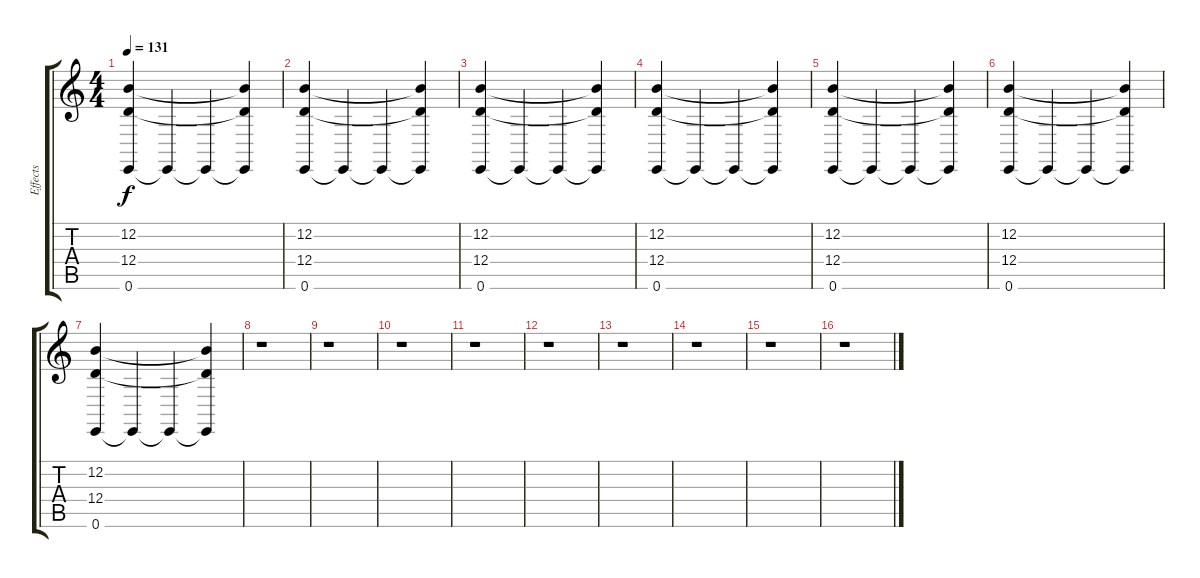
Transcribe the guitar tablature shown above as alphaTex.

\track ("Effects" "Effects") {instrument tinklebell}
\staff {score tabs}
\tuning (E4 B3 G3 D3 A2 E2) {hide}
\ts (4 4)
\tempo 131
\clef g2
\ks c
(12.2 12.4 0.6).4{dy f instrument tinklebell} 0.6{t}.4 0.6{t}.4 (12.2{t} 12.4{t} 0.6{t}).4 |
(12.2 12.4 0.6).4 0.6{t}.4 0.6{t}.4 (12.2{t} 12.4{t} 0.6{t}).4 |
(12.2 12.4 0.6).4 0.6{t}.4 0.6{t}.4 (12.2{t} 12.4{t} 0.6{t}).4 |
(12.2 12.4 0.6).4 0.6{t}.4 0.6{t}.4 (12.2{t} 12.4{t} 0.6{t}).4 |
(12.2 12.4 0.6).4 0.6{t}.4 0.6{t}.4 (12.2{t} 12.4{t} 0.6{t}).4 |
(12.2 12.4 0.6).4 0.6{t}.4 0.6{t}.4 (12.2{t} 12.4{t} 0.6{t}).4 |
(12.2 12.4 0.6).4 0.6{t}.4 0.6{t}.4 (12.2{t} 12.4{t} 0.6{t}).4 |
r.1 |
r.1 |
r.1 |
r.1 |
r.1 |
r.1 |
r.1 |
r.1 |
r.1
